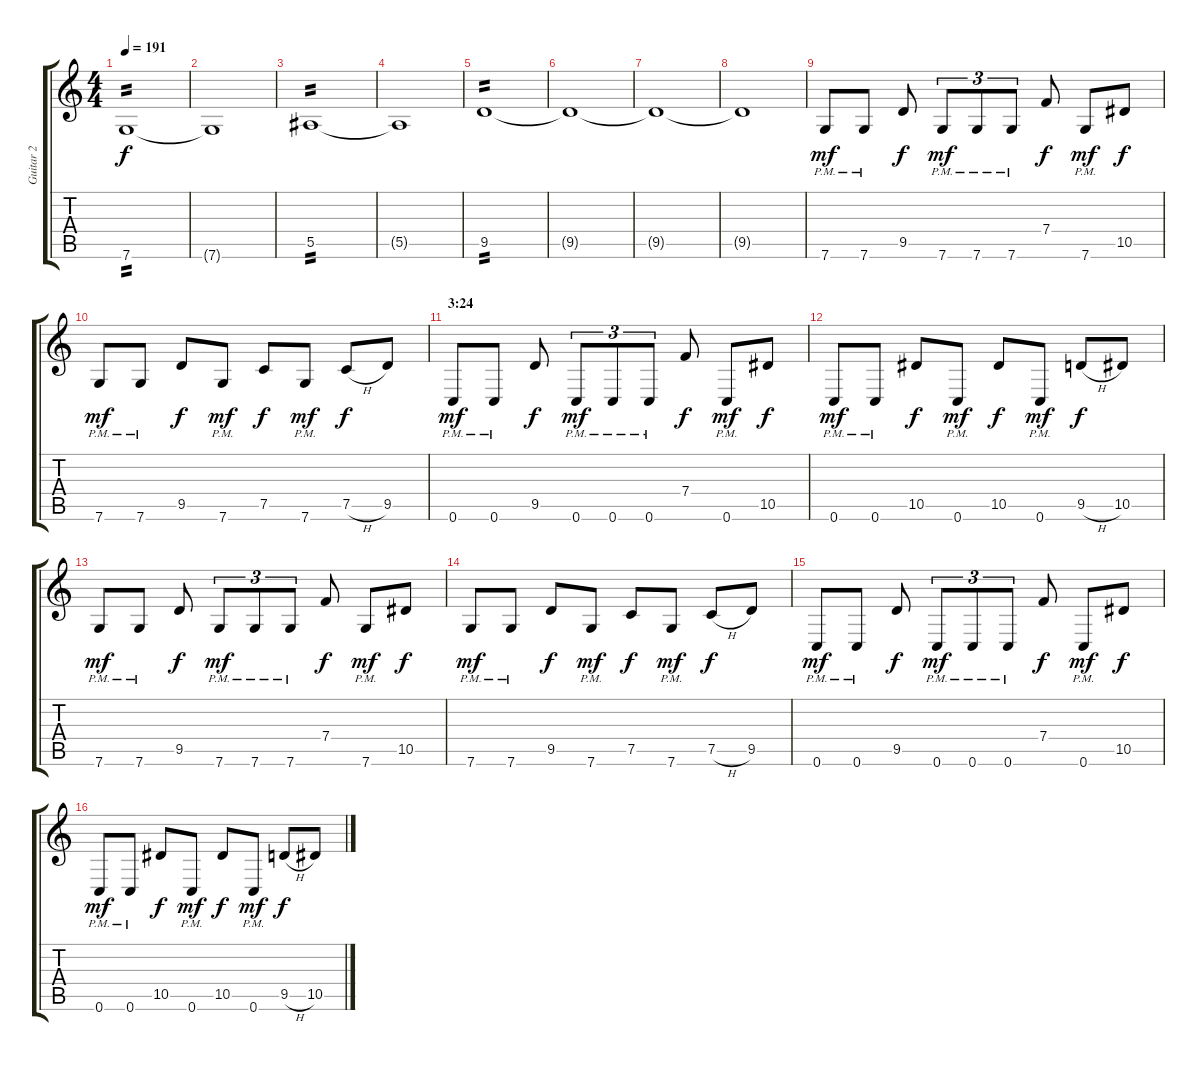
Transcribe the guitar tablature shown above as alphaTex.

\track ("Guitar 2" "Guitar 2") {instrument distortionguitar}
\staff {score tabs}
\tuning (C4 G3 Eb3 Bb2 F2 C2) {hide}
\ts (4 4)
\tempo 191
\clef g2
\ks c
7.6.1{tp 2 dy f} |
7.6{t}.1 |
5.5.1{tp 2} |
5.5{t}.1 |
9.5.1{tp 2} |
9.5{t}.1 |
9.5{t}.1 |
9.5{t}.1 |
7.6{pm}.8{dy mf} 7.6{pm}.8 9.5.8{dy f} 7.6{pm}.8{tu (3 2) dy mf} 7.6{pm}.8{tu (3 2)} 7.6{pm}.8{tu (3 2)} 7.4.8{dy f} 7.6{pm}.8{dy mf} 10.5.8{dy f} |
7.6{pm}.8{dy mf} 7.6{pm}.8 9.5.8{dy f} 7.6{pm}.8{dy mf} 7.5.8{dy f} 7.6{pm}.8{dy mf} 7.5{h}.8{dy f} 9.5.8 |
\section ("" "3:24")
0.6{pm}.8{dy mf} 0.6{pm}.8 9.5.8{dy f} 0.6{pm}.8{tu (3 2) dy mf} 0.6{pm}.8{tu (3 2)} 0.6{pm}.8{tu (3 2)} 7.4.8{dy f} 0.6{pm}.8{dy mf} 10.5.8{dy f} |
0.6{pm}.8{dy mf} 0.6{pm}.8 10.5.8{dy f} 0.6{pm}.8{dy mf} 10.5.8{dy f} 0.6{pm}.8{dy mf} 9.5{h}.8{dy f} 10.5.8 |
7.6{pm}.8{dy mf} 7.6{pm}.8 9.5.8{dy f} 7.6{pm}.8{tu (3 2) dy mf} 7.6{pm}.8{tu (3 2)} 7.6{pm}.8{tu (3 2)} 7.4.8{dy f} 7.6{pm}.8{dy mf} 10.5.8{dy f} |
7.6{pm}.8{dy mf} 7.6{pm}.8 9.5.8{dy f} 7.6{pm}.8{dy mf} 7.5.8{dy f} 7.6{pm}.8{dy mf} 7.5{h}.8{dy f} 9.5.8 |
0.6{pm}.8{dy mf} 0.6{pm}.8 9.5.8{dy f} 0.6{pm}.8{tu (3 2) dy mf} 0.6{pm}.8{tu (3 2)} 0.6{pm}.8{tu (3 2)} 7.4.8{dy f} 0.6{pm}.8{dy mf} 10.5.8{dy f} |
0.6{pm}.8{dy mf} 0.6{pm}.8 10.5.8{dy f} 0.6{pm}.8{dy mf} 10.5.8{dy f} 0.6{pm}.8{dy mf} 9.5{h}.8{dy f} 10.5.8
